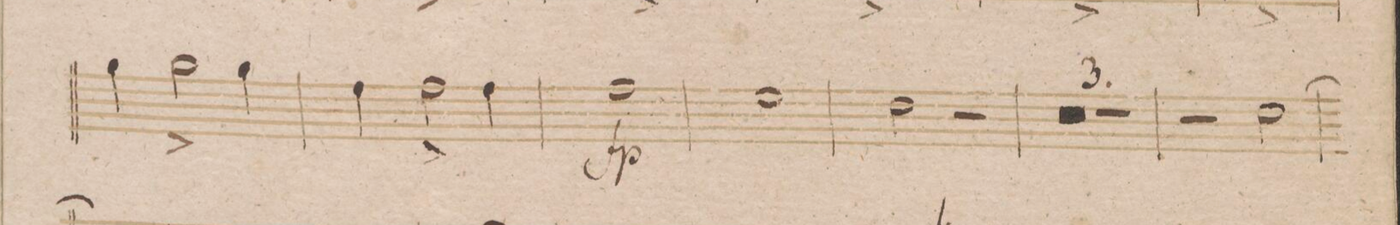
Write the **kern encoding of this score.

**kern	**dynam
*I"Oboe 1mo	*
*clefG2	*
*k[b-]	*
*met(c|)	*
*M2/2	*
4gg\	.
2gg^<\	.
4gg\	.
=35	=35
4ff\	.
2ff^<\	.
4ff\	.
=36	=36
1ff	fp
=37	=37
1ee	.
=38	=38
2dd\	.
2r	.
=39	=39
0r	.
=40	=40
=41	=41
1r	.
=42	=42
2r	.
[2dd\	.
=43	=43
*-	*-
